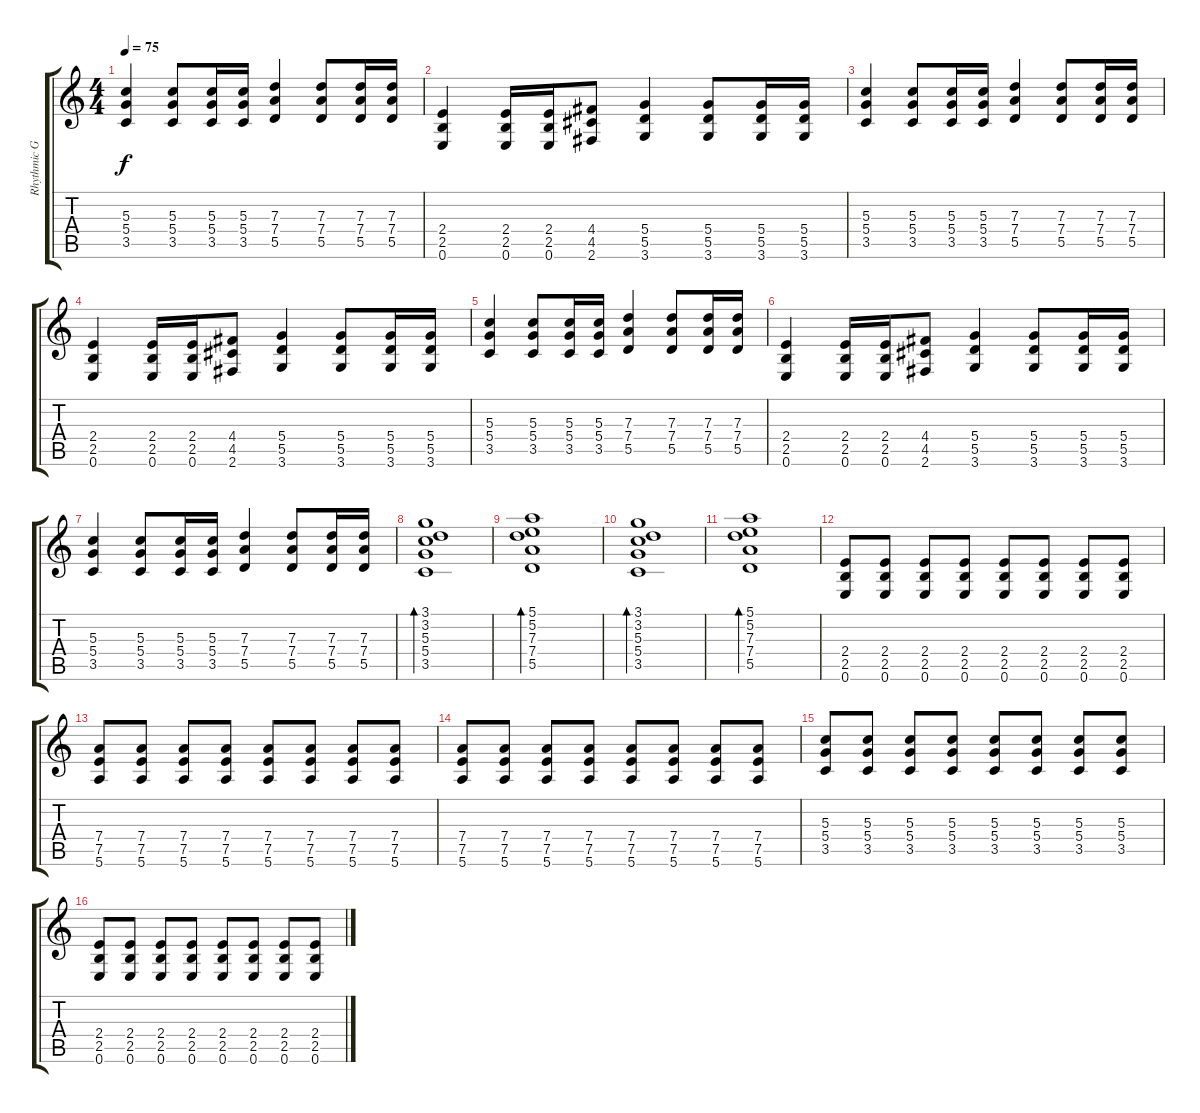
\track ("Rhythmic Guitar" "Rhythmic G") {instrument distortionguitar}
\staff {score tabs}
\tuning (E4 B3 G3 D3 A2 E2) {hide}
\ts (4 4)
\tempo 75
\clef g2
\ks c
(5.3 5.4 3.5).4{dy f} (5.3 5.4 3.5).8 (5.3 5.4 3.5).16 (5.3 5.4 3.5).16 (7.3 7.4 5.5).4 (7.3 7.4 5.5).8 (7.3 7.4 5.5).16 (7.3 7.4 5.5).16 |
(2.4 2.5 0.6).4 (2.4 2.5 0.6).16 (2.4 2.5 0.6).16 (4.4 4.5 2.6).8 (5.4 5.5 3.6).4 (5.4 5.5 3.6).8 (5.4 5.5 3.6).16 (5.4 5.5 3.6).16 |
(5.3 5.4 3.5).4 (5.3 5.4 3.5).8 (5.3 5.4 3.5).16 (5.3 5.4 3.5).16 (7.3 7.4 5.5).4 (7.3 7.4 5.5).8 (7.3 7.4 5.5).16 (7.3 7.4 5.5).16 |
(2.4 2.5 0.6).4 (2.4 2.5 0.6).16 (2.4 2.5 0.6).16 (4.4 4.5 2.6).8 (5.4 5.5 3.6).4 (5.4 5.5 3.6).8 (5.4 5.5 3.6).16 (5.4 5.5 3.6).16 |
(5.3 5.4 3.5).4 (5.3 5.4 3.5).8 (5.3 5.4 3.5).16 (5.3 5.4 3.5).16 (7.3 7.4 5.5).4 (7.3 7.4 5.5).8 (7.3 7.4 5.5).16 (7.3 7.4 5.5).16 |
(2.4 2.5 0.6).4 (2.4 2.5 0.6).16 (2.4 2.5 0.6).16 (4.4 4.5 2.6).8 (5.4 5.5 3.6).4 (5.4 5.5 3.6).8 (5.4 5.5 3.6).16 (5.4 5.5 3.6).16 |
(5.3 5.4 3.5).4 (5.3 5.4 3.5).8 (5.3 5.4 3.5).16 (5.3 5.4 3.5).16 (7.3 7.4 5.5).4 (7.3 7.4 5.5).8 (7.3 7.4 5.5).16 (7.3 7.4 5.5).16 |
(3.1 3.2 5.3 5.4 3.5).1{bd 60} |
(5.1 5.2 7.3 7.4 5.5).1{bd 60} |
(3.1 3.2 5.3 5.4 3.5).1{bd 60} |
(5.1 5.2 7.3 7.4 5.5).1{bd 60} |
(2.4 2.5 0.6).8 (2.4 2.5 0.6).8 (2.4 2.5 0.6).8 (2.4 2.5 0.6).8 (2.4 2.5 0.6).8 (2.4 2.5 0.6).8 (2.4 2.5 0.6).8 (2.4 2.5 0.6).8 |
(7.4 7.5 5.6).8 (7.4 7.5 5.6).8 (7.4 7.5 5.6).8 (7.4 7.5 5.6).8 (7.4 7.5 5.6).8 (7.4 7.5 5.6).8 (7.4 7.5 5.6).8 (7.4 7.5 5.6).8 |
(7.4 7.5 5.6).8 (7.4 7.5 5.6).8 (7.4 7.5 5.6).8 (7.4 7.5 5.6).8 (7.4 7.5 5.6).8 (7.4 7.5 5.6).8 (7.4 7.5 5.6).8 (7.4 7.5 5.6).8 |
(5.3 5.4 3.5).8 (5.3 5.4 3.5).8 (5.3 5.4 3.5).8 (5.3 5.4 3.5).8 (5.3 5.4 3.5).8 (5.3 5.4 3.5).8 (5.3 5.4 3.5).8 (5.3 5.4 3.5).8 |
(2.4 2.5 0.6).8 (2.4 2.5 0.6).8 (2.4 2.5 0.6).8 (2.4 2.5 0.6).8 (2.4 2.5 0.6).8 (2.4 2.5 0.6).8 (2.4 2.5 0.6).8 (2.4 2.5 0.6).8
